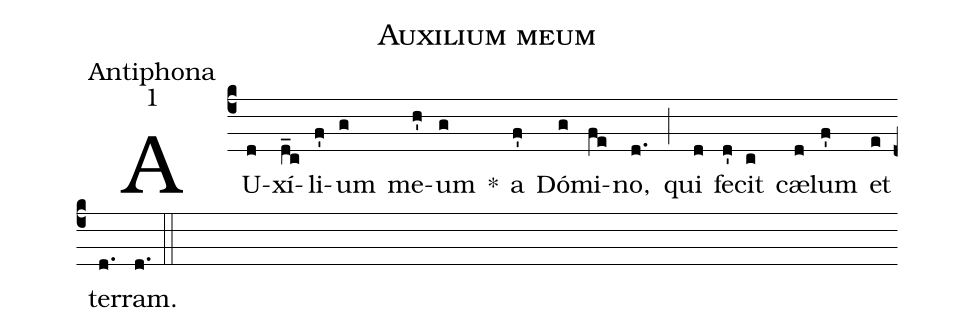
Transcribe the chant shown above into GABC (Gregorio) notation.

name:Auxilium meum;
office-part:Antiphona;
mode:1;
%%
(c4) AU(d)xí(d_c)li(f')um(g) me(h')um(g) *() a(f') Dó(g)mi(fe)no,(d.) (;) qui(d) fe(d')cit(c) cæ(d)lum(f') et(e) ter(d.)ram.(d.) (::)
